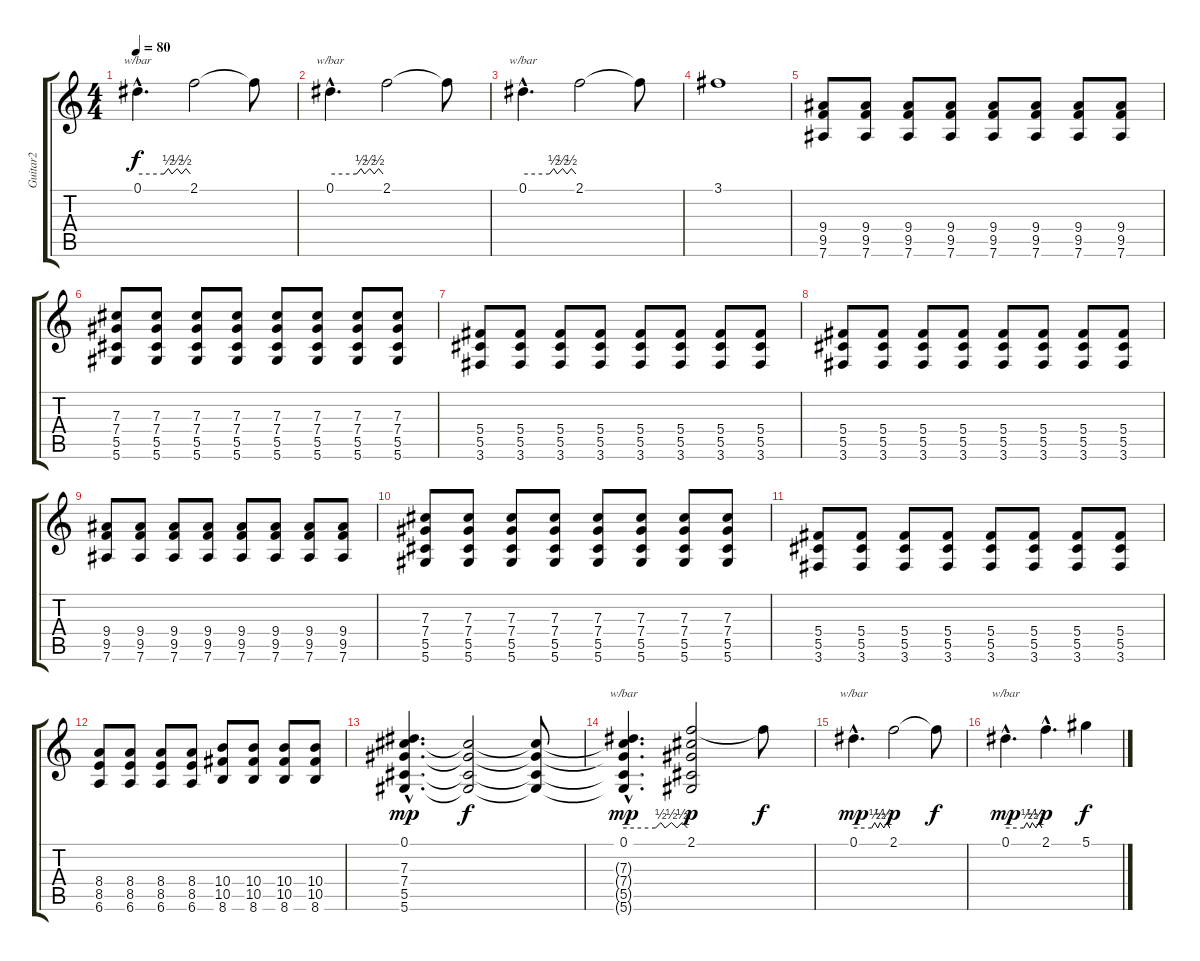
\track ("Guitar2" "Guitar2") {instrument distortionguitar}
\staff {score tabs}
\tuning (Eb4 Bb3 Gb3 Db3 Ab2 Eb2) {hide}
\ts (4 4)
\tempo 80
\clef g2
\ks c
0.1{hac}.4{d tbe (custom default 0 0 30 0 35 2 39 0 45 2 50 0 55 2 60 0) dy f} 2.1.2 2.1{t}.8 |
0.1{hac}.4{d tbe (custom default 0 0 30 0 35 2 39 0 45 2 50 0 55 2 60 0)} 2.1.2 2.1{t}.8 |
0.1{hac}.4{d tbe (custom default 0 0 30 0 35 2 39 0 45 2 50 0 55 2 60 0)} 2.1.2 2.1{t}.8 |
3.1.1 |
(9.4 9.5 7.6).8{instrument distortionguitar} (9.4 9.5 7.6).8 (9.4 9.5 7.6).8 (9.4 9.5 7.6).8 (9.4 9.5 7.6).8 (9.4 9.5 7.6).8 (9.4 9.5 7.6).8 (9.4 9.5 7.6).8 |
(7.3 7.4 5.5 5.6).8 (7.3 7.4 5.5 5.6).8 (7.3 7.4 5.5 5.6).8 (7.3 7.4 5.5 5.6).8 (7.3 7.4 5.5 5.6).8 (7.3 7.4 5.5 5.6).8 (7.3 7.4 5.5 5.6).8 (7.3 7.4 5.5 5.6).8 |
(5.4 5.5 3.6).8 (5.4 5.5 3.6).8 (5.4 5.5 3.6).8 (5.4 5.5 3.6).8 (5.4 5.5 3.6).8 (5.4 5.5 3.6).8 (5.4 5.5 3.6).8 (5.4 5.5 3.6).8 |
(5.4 5.5 3.6).8 (5.4 5.5 3.6).8 (5.4 5.5 3.6).8 (5.4 5.5 3.6).8 (5.4 5.5 3.6).8 (5.4 5.5 3.6).8 (5.4 5.5 3.6).8 (5.4 5.5 3.6).8 |
(9.4 9.5 7.6).8 (9.4 9.5 7.6).8 (9.4 9.5 7.6).8 (9.4 9.5 7.6).8 (9.4 9.5 7.6).8 (9.4 9.5 7.6).8 (9.4 9.5 7.6).8 (9.4 9.5 7.6).8 |
(7.3 7.4 5.5 5.6).8 (7.3 7.4 5.5 5.6).8 (7.3 7.4 5.5 5.6).8 (7.3 7.4 5.5 5.6).8 (7.3 7.4 5.5 5.6).8 (7.3 7.4 5.5 5.6).8 (7.3 7.4 5.5 5.6).8 (7.3 7.4 5.5 5.6).8 |
(5.4 5.5 3.6).8 (5.4 5.5 3.6).8 (5.4 5.5 3.6).8 (5.4 5.5 3.6).8 (5.4 5.5 3.6).8 (5.4 5.5 3.6).8 (5.4 5.5 3.6).8 (5.4 5.5 3.6).8 |
(8.4 8.5 6.6).8 (8.4 8.5 6.6).8 (8.4 8.5 6.6).8 (8.4 8.5 6.6).8 (10.4 10.5 8.6).8 (10.4 10.5 8.6).8 (10.4 10.5 8.6).8 (10.4 10.5 8.6).8 |
(0.1{hac} 7.3{hac} 7.4{hac} 5.5{hac} 5.6{hac}).4{d dy mp} (7.3{t} 7.4{t} 5.5{t} 5.6{t}).2{dy f} (7.3{t} 7.4{t} 5.5{t} 5.6{t}).8 |
(0.1{hac} 7.3{hac t} 7.4{hac t} 5.5{hac t} 5.6{hac t}).4{d tbe (custom default 0 0 30 0 35 2 39 0 45 2 50 0 55 2 60 0) dy mp instrument electricguitarjazz} (2.1 7.3{t} 7.4{t} 5.5{t} 5.6{t}).2{dy p} 2.1{t}.8{dy f} |
0.1{hac}.4{d tbe (custom default 0 0 30 0 35 2 40 0 44 2 50 0 55 2 60 0) dy mp} 2.1.2{dy p} 2.1{t}.8{dy f} |
0.1{hac}.4{d tbe (custom default 0 0 30 0 35 2 40 0 44 2 50 0 55 2 60 0) dy mp} 2.1{hac}.4{d dy p} 5.1.4{dy f}
